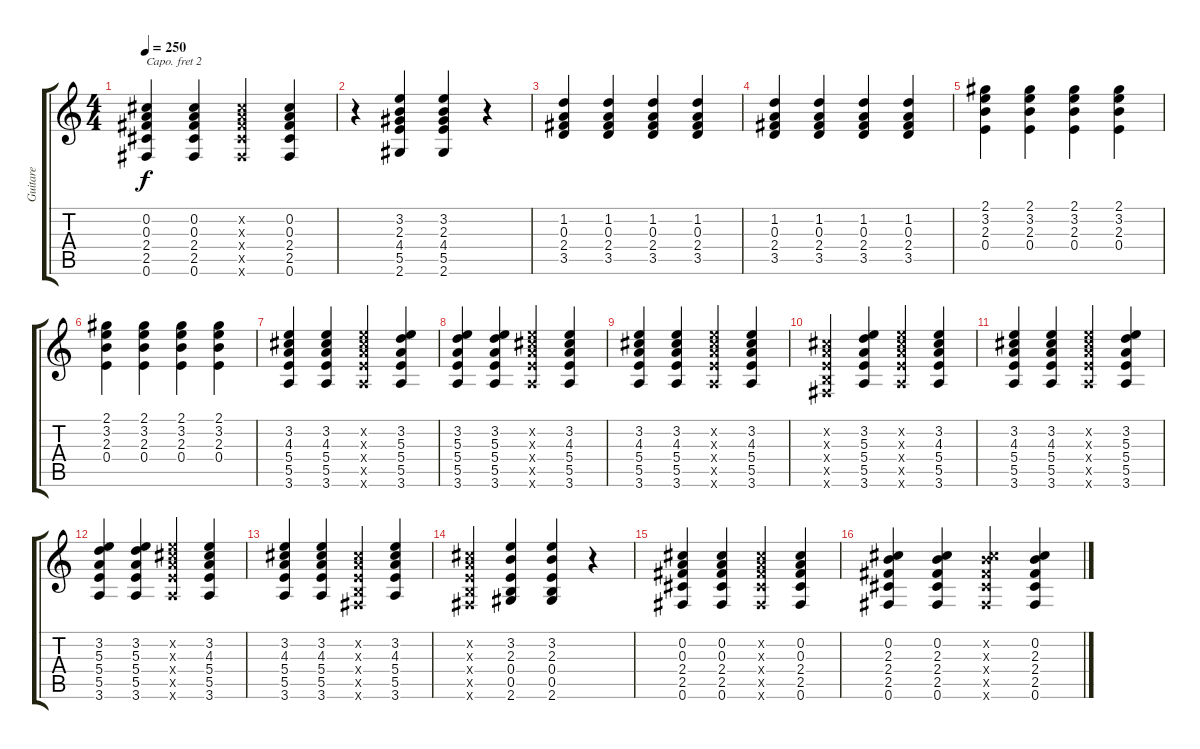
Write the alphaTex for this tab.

\track ("Guitare" "Guitare") {instrument acousticguitarnylon}
\staff {score tabs}
\capo 2
\tuning (E4 B3 G3 D3 A2 E2) {hide}
\ts (4 4)
\tempo 250
\clef g2
\ks c
(0.2 0.3 2.4 2.5 0.6).4{dy f} (0.2 0.3 2.4 2.5 0.6).4 (0.2{x} 0.3{x} 2.4{x} 2.5{x} 0.6{x}).4 (0.2 0.3 2.4 2.5 0.6).4 |
r.4 (3.2 2.3 4.4 5.5 2.6).4 (3.2 2.3 4.4 5.5 2.6).4 r.4 |
(1.2 0.3 2.4 3.5).4 (1.2 0.3 2.4 3.5).4 (1.2 0.3 2.4 3.5).4 (1.2 0.3 2.4 3.5).4 |
(1.2 0.3 2.4 3.5).4 (1.2 0.3 2.4 3.5).4 (1.2 0.3 2.4 3.5).4 (1.2 0.3 2.4 3.5).4 |
(2.1 3.2 2.3 0.4).4 (2.1 3.2 2.3 0.4).4 (2.1 3.2 2.3 0.4).4 (2.1 3.2 2.3 0.4).4 |
(2.1 3.2 2.3 0.4).4 (2.1 3.2 2.3 0.4).4 (2.1 3.2 2.3 0.4).4 (2.1 3.2 2.3 0.4).4 |
(3.2 4.3 5.4 5.5 3.6).4 (3.2 4.3 5.4 5.5 3.6).4 (3.2{x} 4.3{x} 5.4{x} 5.5{x} 3.6{x}).4 (3.2 5.3 5.4 5.5 3.6).4 |
(3.2 5.3 5.4 5.5 3.6).4 (3.2 5.3 5.4 5.5 3.6).4 (3.2{x} 4.3{x} 5.4{x} 5.5{x} 3.6{x}).4 (3.2 4.3 5.4 5.5 3.6).4 |
(3.2 4.3 5.4 5.5 3.6).4 (3.2 4.3 5.4 5.5 3.6).4 (3.2{x} 4.3{x} 5.4{x} 5.5{x} 3.6{x}).4 (3.2 4.3 5.4 5.5 3.6).4 |
(0.2{x} 0.3{x} 0.4{x} 0.5{x} 0.6{x}).4 (3.2 5.3 5.4 5.5 3.6).4 (3.2{x} 4.3{x} 5.4{x} 5.5{x} 3.6{x}).4 (3.2 4.3 5.4 5.5 3.6).4 |
(3.2 4.3 5.4 5.5 3.6).4 (3.2 4.3 5.4 5.5 3.6).4 (3.2{x} 4.3{x} 5.4{x} 5.5{x} 3.6{x}).4 (3.2 5.3 5.4 5.5 3.6).4 |
(3.2 5.3 5.4 5.5 3.6).4 (3.2 5.3 5.4 5.5 3.6).4 (3.2{x} 4.3{x} 5.4{x} 5.5{x} 3.6{x}).4 (3.2 4.3 5.4 5.5 3.6).4 |
(3.2 4.3 5.4 5.5 3.6).4 (3.2 4.3 5.4 5.5 3.6).4 (0.2{x} 0.3{x} 0.4{x} 0.5{x} 0.6{x}).4 (3.2 4.3 5.4 5.5 3.6).4 |
(0.2{x} 0.3{x} 0.4{x} 0.5{x} 0.6{x}).4 (3.2 2.3 0.4 0.5 2.6).4 (3.2 2.3 0.4 0.5 2.6).4 r.4 |
(0.2 0.3 2.4 2.5 0.6).4 (0.2 0.3 2.4 2.5 0.6).4 (0.2{x} 0.3{x} 2.4{x} 2.5{x} 0.6{x}).4 (0.2 0.3 2.4 2.5 0.6).4 |
(0.2 2.3 2.4 2.5 0.6).4 (0.2 2.3 2.4 2.5 0.6).4 (0.2{x} 2.3{x} 2.4{x} 2.5{x} 0.6{x}).4 (0.2 2.3 2.4 2.5 0.6).4
